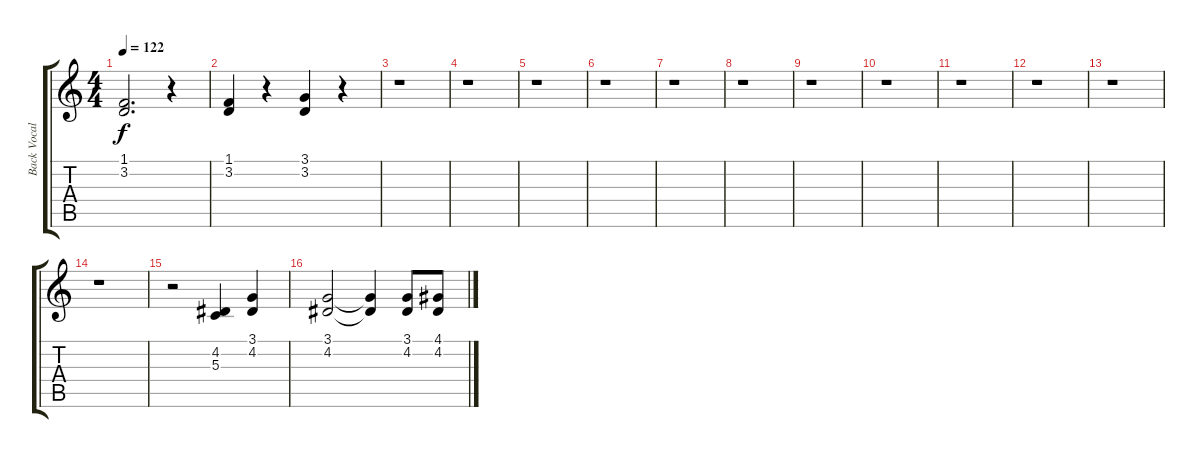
\track ("Back Vocal" "Back Vocal") {instrument tenorsax}
\staff {score tabs}
\tuning (E4 B3 G3 D3 A2 E2) {hide}
\ts (4 4)
\tempo 122
\clef g2
\ks c
(1.1{t} 3.2{t}).2{d dy f} r.4 |
(1.1 3.2).4 r.4 (3.1 3.2).4 r.4 |
r.1 |
r.1 |
r.1 |
r.1 |
r.1 |
r.1 |
r.1 |
r.1 |
r.1 |
r.1 |
r.1 |
r.1 |
r.2 (4.2 5.3).4 (3.1 4.2).4 |
(3.1 4.2).2 (3.1{t} 4.2{t}).4 (3.1 4.2).8 (4.1 4.2).8
